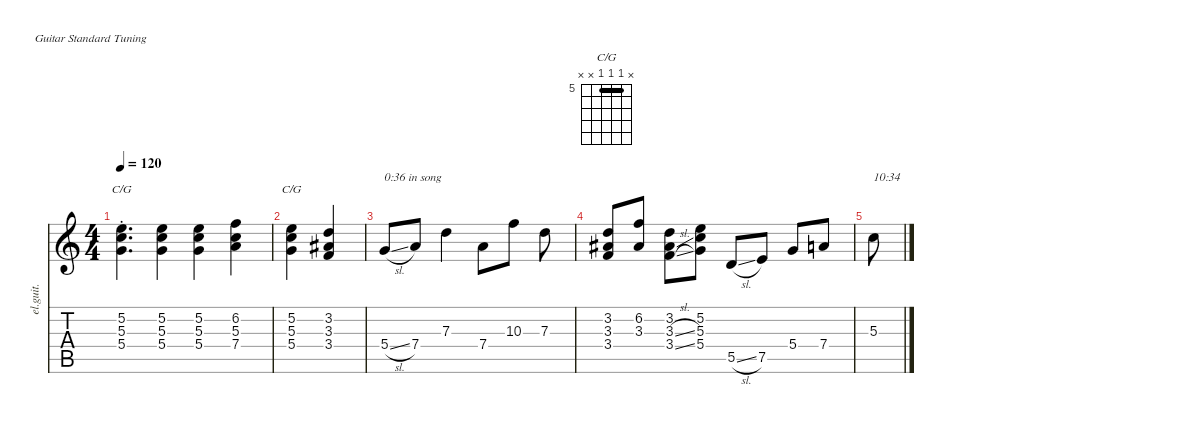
\defaultSystemsLayout 4
\hideDynamics
\bracketExtendMode nobrackets
\otherSystemsTrackNameOrientation horizontal
\track ("Lead" "el.guit.") {instrument electricguitarclean}
\staff {score tabs}
\tuning (E4 B3 G3 D3 A2 E2)
\chord ("C/G" x 5 5 5 x x) {firstfret 5 showfingering false barre (5 5)}
\ts (4 4)
\tempo 120
\clef g2
\ks c
(5.4 5.3{st} 5.2).4{d ch "C/G" dy mf beam Down} (5.4 5.3 5.2).4{beam Down} (5.4 5.3 5.2).4{beam Down} (7.4 5.3 6.2).4{beam Down} |
(5.4 5.3 5.2).4{ch "C/G" beam Down} (3.2 3.3{acc #} 3.4).4{beam Up} |
5.4{sl}.8{txt "0:36 in song" beam Up} 7.4.8{beam Up} 7.3.4{beam Down} 7.4.8{beam Down} 10.3.8{beam Down} 7.3.8{beam Down} |
(3.2 3.3{acc #} 3.4).8{beam Up} (6.2 3.3{acc #}).8{beam Up} (3.2 3.3{sl acc #} 3.4{sl}).8{beam Down} (5.2 5.3 5.4).8{beam Down} 5.5{sl}.8{beam Up} 7.5.8{beam Up} 5.4.8{beam Up} 7.4.8{beam Up} |
5.3.8{txt "10:34" beam Down}
